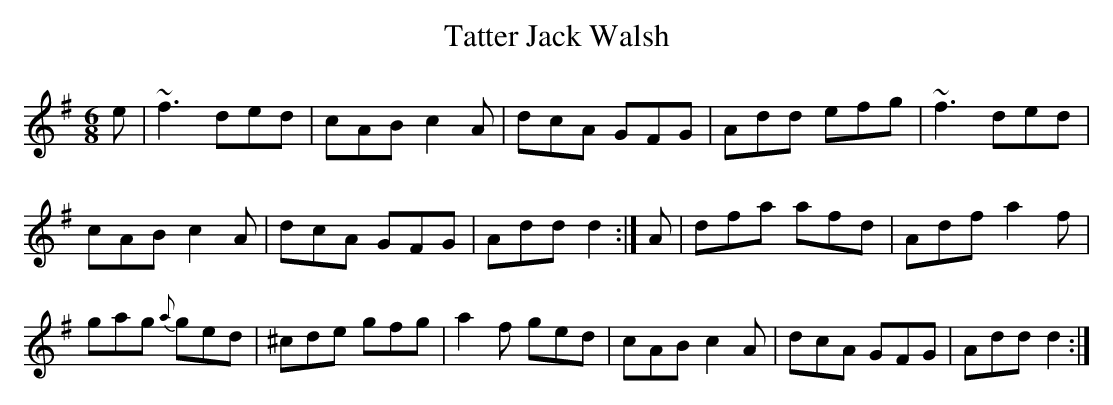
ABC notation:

X:1
T:Tatter Jack Walsh
M:6/8
K:Dmix
e|~f3 ded|cAB c2A|dcA GFG|Add efg|~f3 ded|
cAB c2A|dcA GFG|Add d2:|A|dfa afd|Adf a2f|
gag {a}ged|^cde gfg|a2f ged|cAB c2A|dcA GFG|Add d2:|
